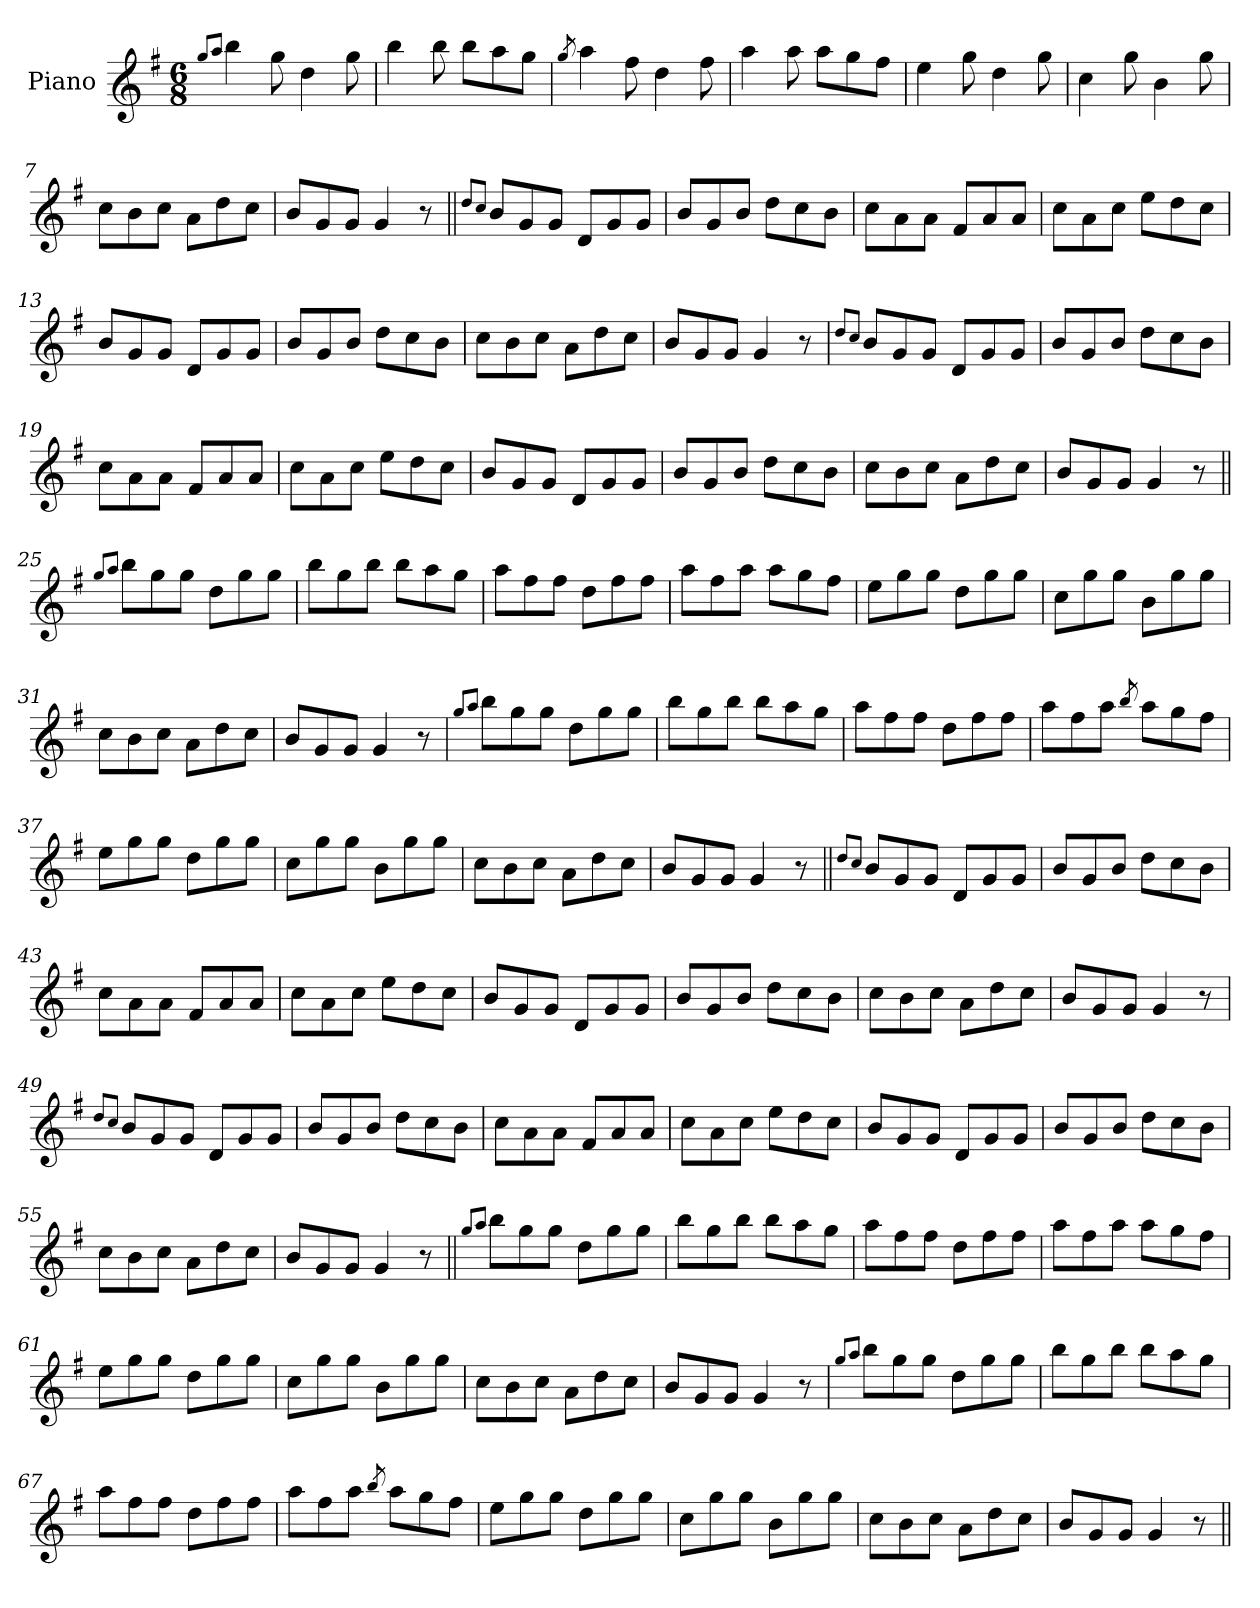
**kern
*part1
*staff1
*I"Piano
*I'Pno.
*clefG2
*k[f#]
*M6/8
*MM180
=1
8qggL
8qaaJ
4bb!
8gg!
4dd!
8gg!
=2
4bb!
8bb!
8bb!L
8aa!
8gg!J
=3
8qgg
4aa!
8ff#!
4dd!
8ff#!
=4
4aa!
8aa!
8aa!L
8gg!
8ff#!J
=5
4ee!
8gg!
4dd!
8gg!
=6
4cc!
8gg!
4b!
8gg!
=7
8cc!L
8b!
8cc!J
8a!L
8dd!
8cc!J
=8
8b!L
8g!
8g!J
4g!
8r
=9||
8qddL
8qccJ
8bL
8g
8gJ
8dL
8g
8gJ
=10
8bL
8g
8bJ
8ddL
8cc
8bJ
=11
8ccL
8a
8aJ
8f#L
8a
8aJ
=12
8ccL
8a
8ccJ
8eeL
8dd
8ccJ
=13
8bL
8g
8gJ
8dL
8g
8gJ
=14
8bL
8g
8bJ
8ddL
8cc
8bJ
=15
8ccL
8b
8ccJ
8aL
8dd
8ccJ
=16
8bL
8g
8gJ
4g
8r
=17
8qddL
8qccJ
8bL
8g
8gJ
8dL
8g
8gJ
=18
8bL
8g
8bJ
8ddL
8cc
8bJ
=19
8ccL
8a
8aJ
8f#L
8a
8aJ
=20
8ccL
8a
8ccJ
8eeL
8dd
8ccJ
=21
8bL
8g
8gJ
8dL
8g
8gJ
=22
8bL
8g
8bJ
8ddL
8cc
8bJ
=23
8ccL
8b
8ccJ
8aL
8dd
8ccJ
=24
8bL
8g
8gJ
4g
8r
=25||
8qggL
8qaaJ
8bbL
8gg
8ggJ
8ddL
8gg
8ggJ
=26
8bbL
8gg
8bbJ
8bbL
8aa
8ggJ
=27
8aaL
8ff#
8ff#J
8ddL
8ff#
8ff#J
=28
8aaL
8ff#
8aaJ
8aaL
8gg
8ff#J
=29
8eeL
8gg
8ggJ
8ddL
8gg
8ggJ
=30
8ccL
8gg
8ggJ
8bL
8gg
8ggJ
=31
8ccL
8b
8ccJ
8aL
8dd
8ccJ
=32
8bL
8g
8gJ
4g
8r
=33
8qggL
8qaaJ
8bbL
8gg
8ggJ
8ddL
8gg
8ggJ
=34
8bbL
8gg
8bbJ
8bbL
8aa
8ggJ
=35
8aaL
8ff#
8ff#J
8ddL
8ff#
8ff#J
=36
8aaL
8ff#
8aaJ
8qbb
8aaL
8gg
8ff#J
=37
8eeL
8gg
8ggJ
8ddL
8gg
8ggJ
=38
8ccL
8gg
8ggJ
8bL
8gg
8ggJ
=39
8ccL
8b
8ccJ
8aL
8dd
8ccJ
=40
8bL
8g
8gJ
4g
8r
=41||
8qddL
8qccJ
8bL
8g
8gJ
8dL
8g
8gJ
=42
8bL
8g
8bJ
8ddL
8cc
8bJ
=43
8ccL
8a
8aJ
8f#L
8a
8aJ
=44
8ccL
8a
8ccJ
8eeL
8dd
8ccJ
=45
8bL
8g
8gJ
8dL
8g
8gJ
=46
8bL
8g
8bJ
8ddL
8cc
8bJ
=47
8ccL
8b
8ccJ
8aL
8dd
8ccJ
=48
8bL
8g
8gJ
4g
8r
=49
8qddL
8qccJ
8bL
8g
8gJ
8dL
8g
8gJ
=50
8bL
8g
8bJ
8ddL
8cc
8bJ
=51
8ccL
8a
8aJ
8f#L
8a
8aJ
=52
8ccL
8a
8ccJ
8eeL
8dd
8ccJ
=53
8bL
8g
8gJ
8dL
8g
8gJ
=54
8bL
8g
8bJ
8ddL
8cc
8bJ
=55
8ccL
8b
8ccJ
8aL
8dd
8ccJ
=56
8bL
8g
8gJ
4g
8r
=57||
8qggL
8qaaJ
8bbL
8gg
8ggJ
8ddL
8gg
8ggJ
=58
8bbL
8gg
8bbJ
8bbL
8aa
8ggJ
=59
8aaL
8ff#
8ff#J
8ddL
8ff#
8ff#J
=60
8aaL
8ff#
8aaJ
8aaL
8gg
8ff#J
=61
8eeL
8gg
8ggJ
8ddL
8gg
8ggJ
=62
8ccL
8gg
8ggJ
8bL
8gg
8ggJ
=63
8ccL
8b
8ccJ
8aL
8dd
8ccJ
=64
8bL
8g
8gJ
4g
8r
=65
8qggL
8qaaJ
8bbL
8gg
8ggJ
8ddL
8gg
8ggJ
=66
8bbL
8gg
8bbJ
8bbL
8aa
8ggJ
=67
8aaL
8ff#
8ff#J
8ddL
8ff#
8ff#J
=68
8aaL
8ff#
8aaJ
8qbb
8aaL
8gg
8ff#J
=69
8eeL
8gg
8ggJ
8ddL
8gg
8ggJ
=70
8ccL
8gg
8ggJ
8bL
8gg
8ggJ
=71
8ccL
8b
8ccJ
8aL
8dd
8ccJ
=72
8bL
8g
8gJ
4g
8r
=||
*-
